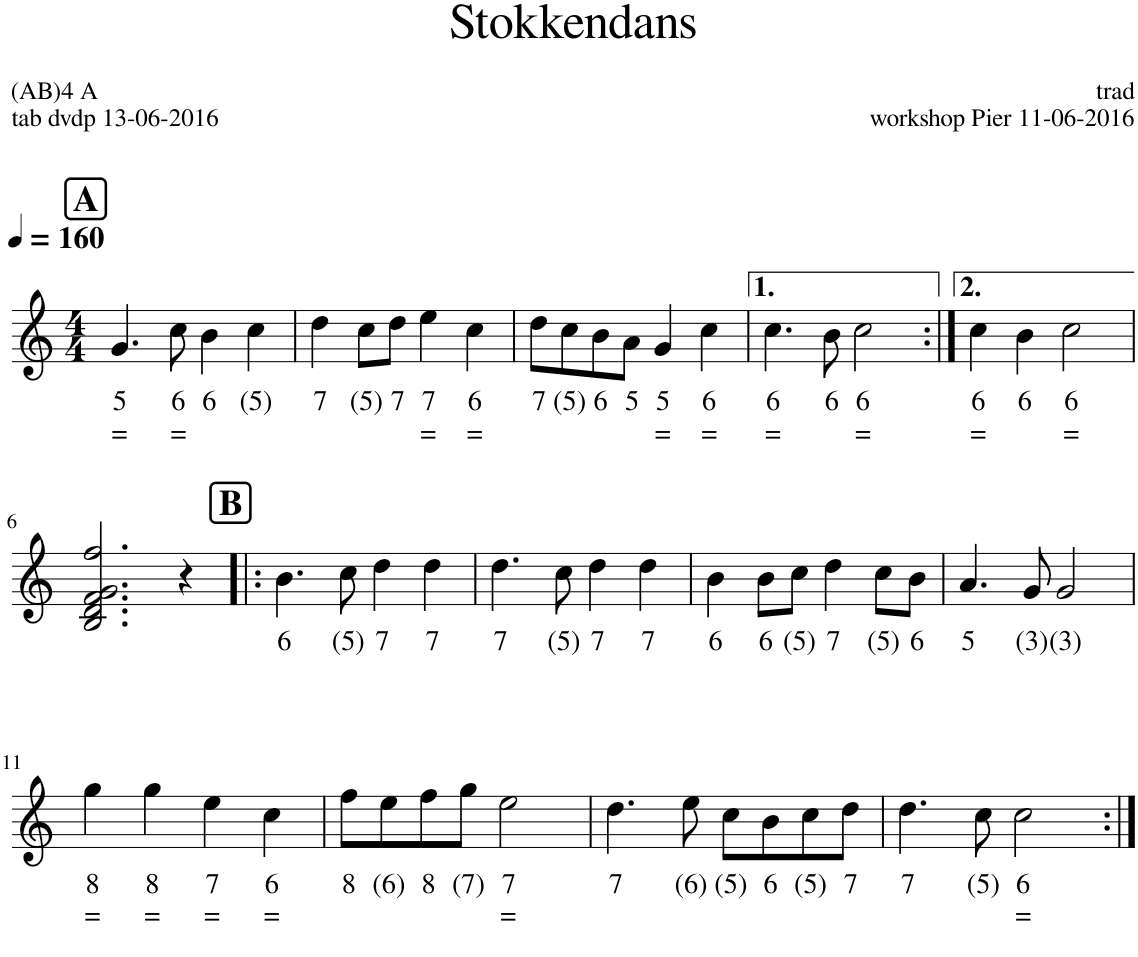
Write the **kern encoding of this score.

**kern	**text	**text	**kern	**text	**text	**harte	**kern	**text	**text
*part3	*part3	*part3	*part2	*part2	*part2	*part2	*part1	*part1	*part1
*staff3	*staff3	*staff3	*staff2	*staff2	*staff2	*	*staff1	*staff1	*staff1
*I"Stem	*	*	*I"Stem	*	*	*	*I"Stem	*	*
*stria5	*	*	*stria5	*	*	*	*	*	*
*clefG2	*	*	*clefG2	*	*	*	*clefG2	*	*
*k[]	*	*	*k[]	*	*	*	*k[]	*	*
*M4/4	*	*	*M4/4	*	*	*	*M4/4	*	*
*MM160	*	*	*MM160	*	*	*	*MM160	*	*
!!LO:REH:place=s1:a:B:cj:fs=14:t=A
=1	=1	=1	=1	=1	=1	=1	=1	=1	=1
!	!	!	!	!	!	!	!	!LO:LY:b	!LO:LY:b
4cc	6	=	4.g	5	=	C:maj	4.g/	5	=
4c	3	=	.	.	.	.	.	.	.
!	!	!	!	!	!	!	!	!LO:LY:b	!LO:LY:b
.	.	.	8cc	6	=	.	8cc\	6	=
!	!	!	!	!	!	!	!	!LO:LY:b	!
4d	3	.	4b	6	.	G:maj	4b\	6	.
!	!	!	!	!	!	!	!	!LO:LY:b	!
4e	(2)	.	4cc	(5)	.	.	4cc\	(5)	.
=2	=2	=2	=2	=2	=2	=2	=2	=2	=2
!	!	!	!	!	!	!	!	!LO:LY:b	!
2g	(3)	.	4dd	7	.	G:maj	4dd\	7	.
!	!	!	!	!	!	!	!	!LO:LY:b	!
.	.	.	8cc\L	(5)	.	.	8cc\L	(5)	.
!	!	!	!	!	!	!	!	!LO:LY:b	!
.	.	.	8dd\J	7	.	.	8dd\J	7	.
!	!	!	!	!	!	!	!	!LO:LY:b	!LO:LY:b
2c	(2)	=	4ee	7	=	C:maj	4ee\	7	=
!	!	!	!	!	!	!	!	!LO:LY:b	!LO:LY:b
.	.	.	4cc	6	=	.	4cc\	6	=
=3	=3	=3	=3	=3	=3	=3	=3	=3	=3
!	!	!	!	!	!	!	!	!LO:LY:b	!
2f	4	.	8dd\L	7	.	G:maj	8dd\L	7	.
!	!	!	!	!	!	!	!	!LO:LY:b	!
.	.	.	8cc\J	(5)	.	.	8cc\	(5)	.
!	!	!	!	!	!	!	!	!LO:LY:b	!
.	.	.	8b/L	6	.	.	8b\	6	.
!	!	!	!	!	!	!	!	!LO:LY:b	!
.	.	.	8a/J	5	.	.	8a\J	5	.
!	!	!	!	!	!	!	!	!LO:LY:b	!LO:LY:b
4e	4	=	4g	5	=	C:maj	4g/	5	=
!	!	!	!	!	!	!	!	!LO:LY:b	!LO:LY:b
4a	(4)	=	4cc	6	=	.	4cc\	6	=
=4	=4	=4	=4	=4	=4	=4	=4	=4	=4
!	!	!	!	!	!	!	!	!LO:LY:b	!LO:LY:b
4d	3	.	4.cc	6	=	F:maj	4.cc\	6	=
4g	5	=	.	.	.	.	.	.	.
!	!	!	!	!	!	!	!	!LO:LY:b	!
.	.	.	8b	6	.	.	8b\	6	.
!	!	!	!	!	!	!	!	!LO:LY:b	!LO:LY:b
2c	3	=	2cc	6	=	C:maj	2cc\	6	=
=5:|!	=5:|!	=5:|!	=5:|!	=5:|!	=5:|!	=5:|!	=5:|!	=5:|!	=5:|!
!	!	!	!	!	!	!	!	!LO:LY:b	!LO:LY:b
4d	3	.	4cc	6	=	F:maj	4cc\	6	=
!	!	!	!	!	!	!	!	!LO:LY:b	!
4g	5	=	4b	6	.	.	4b\	6	.
!	!	!	!	!	!	!	!	!LO:LY:b	!LO:LY:b
2c	3	=	2cc	6	=	C:maj	2cc\	6	=
!!LO:LB:g=z
=6	=6	=6	=6	=6	=6	=6	=6	=6	=6
!	!	!	!	!	!	!LO:H:kt=7	!	!	!
2.B 2.d 2.f 2.g 2.ff	.	.	2.B 2.d 2.f 2.g 2.ff	.	.	G:7	2.B/ 2.d/ 2.f/ 2.g/ 2.ff/	.	.
4r	.	.	4r	.	.	.	4r	.	.
!!LO:REH:place=s1:a:B:cj:fs=14:t=B
=7!|:	=7!|:	=7!|:	=7!|:	=7!|:	=7!|:	=7!|:	=7!|:	=7!|:	=7!|:
!	!	!	!	!	!	!	!	!LO:LY:b	!
2g	(3)	.	4.g	(3)	.	G:maj	4.b\	6	.
!	!	!	!	!	!	!	!	!LO:LY:b	!
.	.	.	8a	5	.	.	8cc\	(5)	.
!	!	!	!	!	!	!	!	!LO:LY:b	!
2b	6	.	4b	6	.	.	4dd\	7	.
!	!	!	!	!	!	!	!	!LO:LY:b	!
.	.	.	4b	6	.	.	4dd\	7	.
=8	=8	=8	=8	=8	=8	=8	=8	=8	=8
!	!	!	!	!	!	!	!	!LO:LY:b	!
2B	2	.	2f	4	.	.	4.dd\	7	.
!	!	!	!	!	!	!	!	!LO:LY:b	!
.	.	.	.	.	.	.	8cc\	(5)	.
!	!	!	!	!	!	!	!	!LO:LY:b	!
2g	(3)	.	4b	6	.	.	4dd\	7	.
!	!	!	!	!	!	!	!	!LO:LY:b	!
.	.	.	4b	6	.	.	4dd\	7	.
=9	=9	=9	=9	=9	=9	=9	=9	=9	=9
!	!	!	!	!	!	!	!	!LO:LY:b	!
2e	(2)	.	4g	(3)	.	.	4b\	6	.
!	!	!	!	!	!	!	!	!LO:LY:b	!
.	.	.	8g/L	(3)	.	.	8b\L	6	.
!	!	!	!	!	!	!	!	!LO:LY:b	!
.	.	.	8a/J	5	.	.	8cc\J	(5)	.
!	!	!	!	!	!	!	!	!LO:LY:b	!
4B	2	.	4g	(3)	.	.	4dd\	7	.
!	!	!	!	!	!	!	!	!LO:LY:b	!
4c	(2)	=	8a/L	5	.	.	8cc\L	(5)	.
!	!	!	!	!	!	!	!	!LO:LY:b	!
.	.	.	8g/J	(3)	.	.	8b\J	6	.
=10	=10	=10	=10	=10	=10	=10	=10	=10	=10
!	!	!	!	!	!	!LO:H:kt=m	!	!LO:LY:b	!
2B	2	.	4.f	4	.	D:min	4.a/	5	.
!	!	!	!	!	!	!	!	!LO:LY:b	!
.	.	.	8g	(3)	.	.	8g/	(3)	.
!	!	!	!	!	!	!	!	!LO:LY:b	!
4d	3	.	2g	(3)	.	G:maj	2g/	(3)	.
4B	2	.	.	.	.	.	.	.	.
!!LO:LB:g=z
=11	=11	=11	=11	=11	=11	=11	=11	=11	=11
!	!	!	!	!	!	!	!	!LO:LY:b	!LO:LY:b
2e	4	=	4gg	8	=	C:maj	4gg\	8	=
!	!	!	!	!	!	!	!	!LO:LY:b	!LO:LY:b
.	.	.	4gg	8	=	.	4gg\	8	=
!	!	!	!	!	!	!	!	!LO:LY:b	!LO:LY:b
2a	(4)	=	4ee	7	=	.	4ee\	7	=
!	!	!	!	!	!	!	!	!LO:LY:b	!LO:LY:b
.	.	.	4cc	6	=	.	4cc\	6	=
=12	=12	=12	=12	=12	=12	=12	=12	=12	=12
!	!	!	!	!	!	!	!	!LO:LY:b	!
4d	3	.	8ff\L	8	.	G:maj	8ff\L	8	.
!	!	!	!	!	!	!	!	!LO:LY:b	!
.	.	.	8ee\J	(6)	.	.	8ee\	(6)	.
!	!	!	!	!	!	!	!	!LO:LY:b	!
4g	(3)	.	8ff\L	8	.	.	8ff\	8	.
!	!	!	!	!	!	!	!	!LO:LY:b	!
.	.	.	8gg\J	(7)	.	.	8gg\J	(7)	.
!	!	!	!	!	!	!	!	!LO:LY:b	!LO:LY:b
4c	3	=	2ee	7	=	C:maj	2ee\	7	=
4G	2	=	.	.	.	.	.	.	.
=13	=13	=13	=13	=13	=13	=13	=13	=13	=13
!	!	!	!	!	!	!	!	!LO:LY:b	!
4f	4	.	4.dd	7	.	G:maj	4.dd\	7	.
4g	(3)	.	.	.	.	.	.	.	.
!	!	!	!	!	!	!	!	!LO:LY:b	!
.	.	.	8ee	(6)	.	.	8ee\	(6)	.
!	!	!	!	!	!	!	!	!LO:LY:b	!
4a	(4)	=	8cc\L	(5)	.	C:maj	8cc\L	(5)	.
!	!	!	!	!	!	!	!	!LO:LY:b	!
.	.	.	8b\J	6	.	.	8b\	6	.
!	!	!	!	!	!	!	!	!LO:LY:b	!
4f	(3)	=	8cc\L	(5)	.	.	8cc\	(5)	.
!	!	!	!	!	!	!	!	!LO:LY:b	!
.	.	.	8dd\J	7	.	.	8dd\J	7	.
=14	=14	=14	=14	=14	=14	=14	=14	=14	=14
!	!	!	!	!	!	!	!	!LO:LY:b	!
4g	(3)	.	4.dd	7	.	G:maj	4.dd\	7	.
4B	2	.	.	.	.	.	.	.	.
!	!	!	!	!	!	!	!	!LO:LY:b	!
.	.	.	8cc	(5)	.	.	8cc\	(5)	.
!	!	!	!	!	!	!	!	!LO:LY:b	!LO:LY:b
2c	3	=	2cc	6	=	C:maj	2cc\	6	=
=:|!	=:|!	=:|!	=:|!	=:|!	=:|!	=:|!	=:|!	=:|!	=:|!
*-	*-	*-	*-	*-	*-	*-	*-	*-	*-
